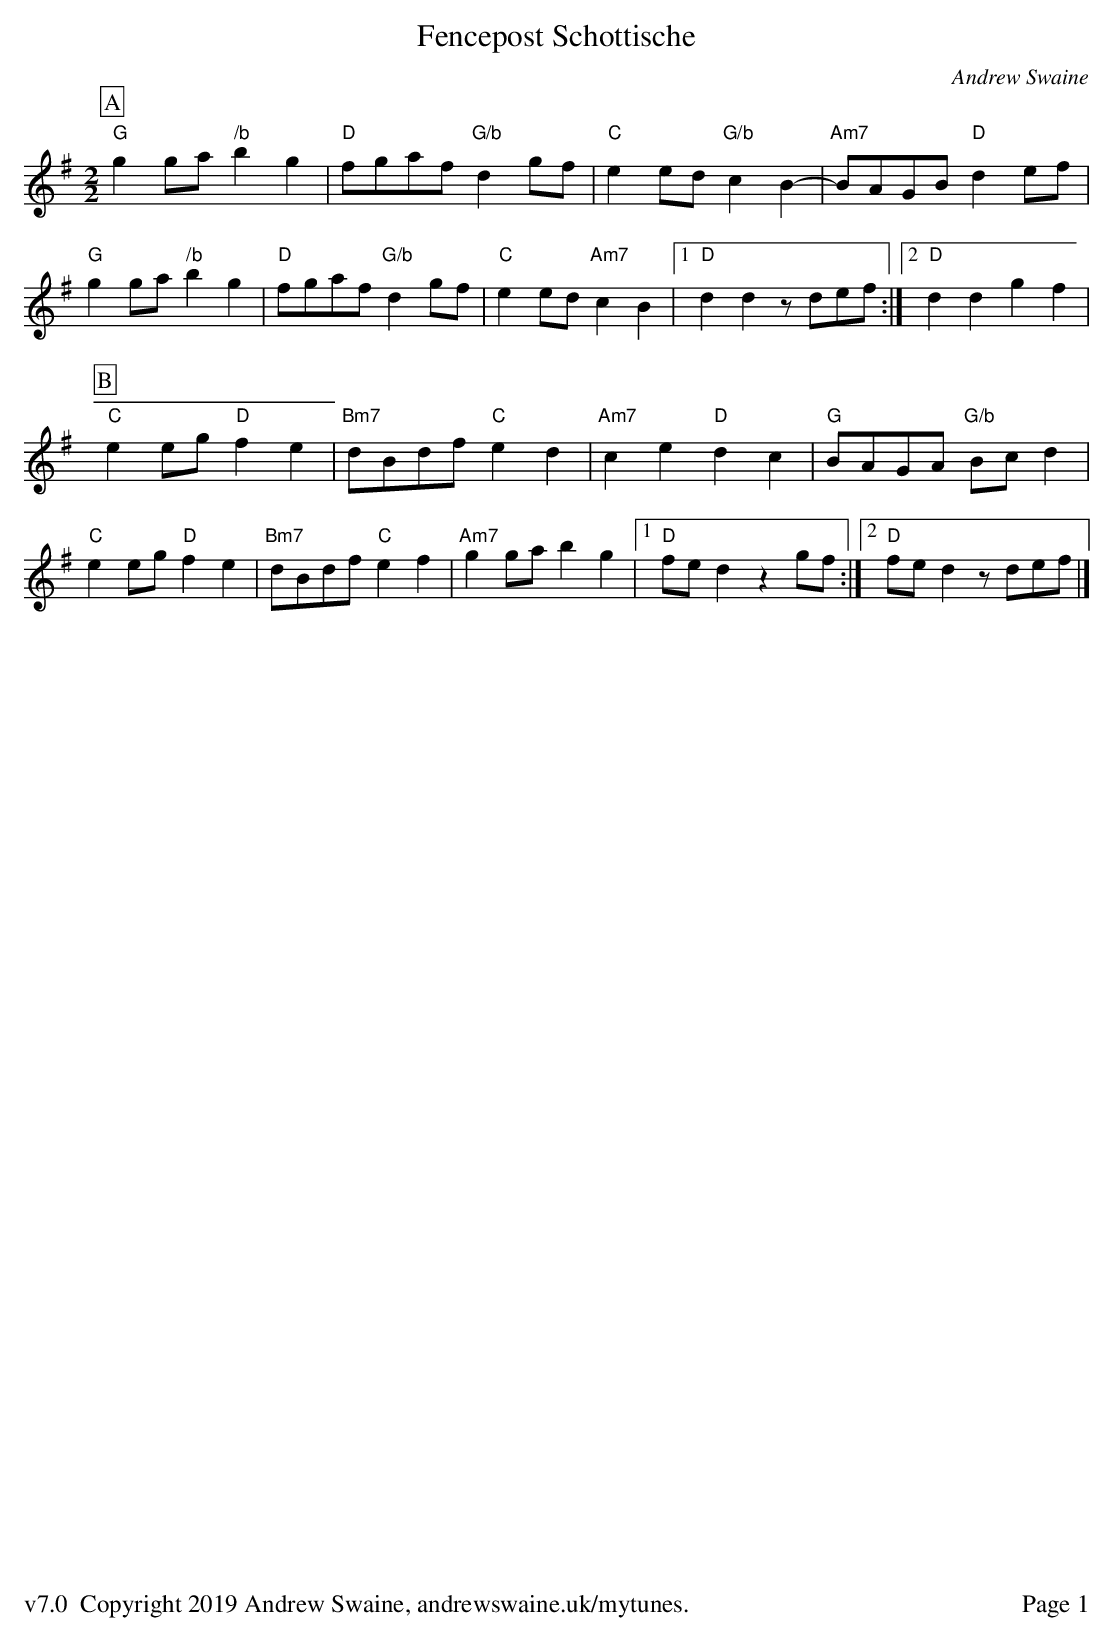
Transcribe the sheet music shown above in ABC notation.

X:1
T:Fencepost Schottische
C:Andrew Swaine
M:2/2
L:1/8
K:G
P:A
"G"g2ga "/b"b2g2|"D"fgaf "G/b"d2gf|"C"e2ed "G/b"c2B2-|"Am7"BAGB "D"d2ef|
"G"g2ga "/b"b2g2|"D"fgaf "G/b"d2gf|"C"e2ed "Am7"c2B2|1 "D"d2d2 zdef:|2 "D"d2d2 g2f2|
P:B
"C"e2eg "D"f2e2|"Bm7"dBdf "C"e2d2|"Am7"c2e2 "D"d2c2|"G"BAGA "G/b"Bcd2|
"C"e2eg "D"f2e2|"Bm7"dBdf "C"e2f2|"Am7"g2ga b2g2|1"D"fed2 z2gf:|2"D"fed2 zdef|]
